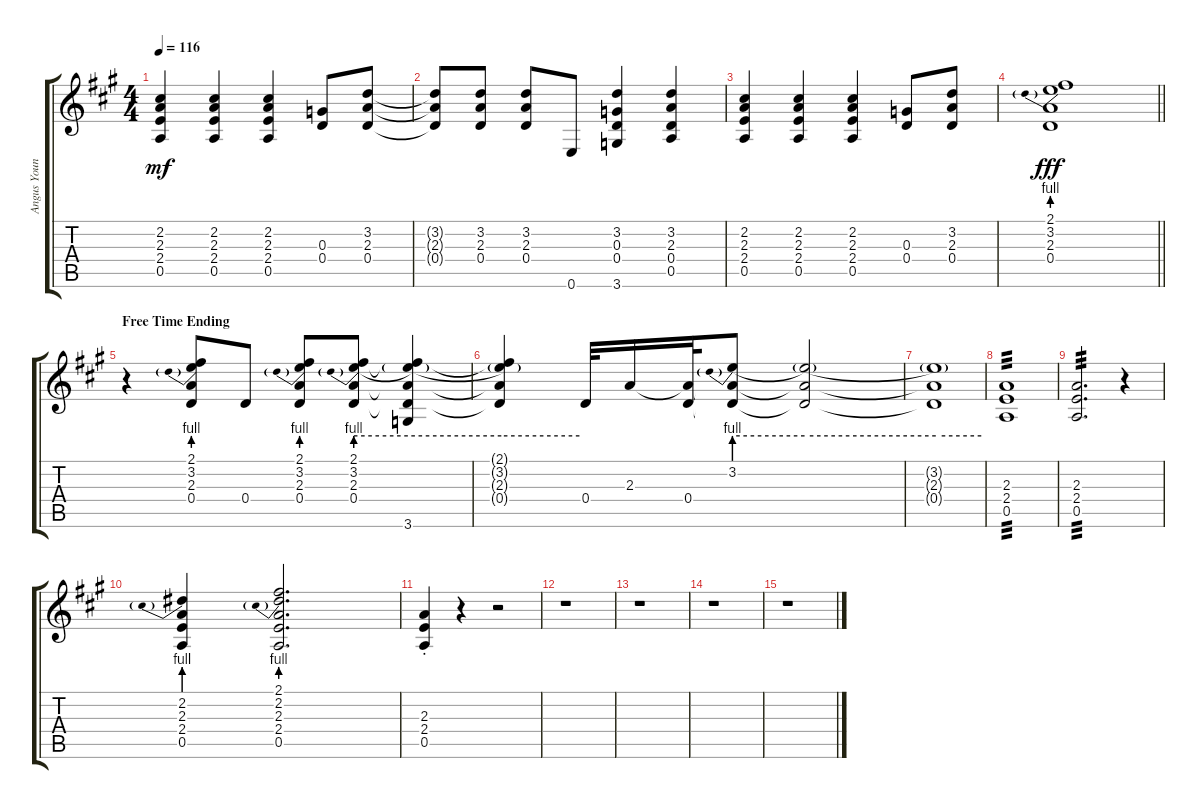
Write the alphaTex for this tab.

\track ("Angus Young" "Angus Youn") {instrument distortionguitar}
\staff {score tabs}
\tuning (E4 B3 G3 D3 A2 E2) {hide}
\ts (4 4)
\tempo 116
\clef g2
\ks a
(2.2 2.3 2.4 0.5).4{dy mf} (2.2 2.3 2.4 0.5).4 (2.2 2.3 2.4 0.5).4 (0.3 0.4).8 (3.2 2.3 0.4).8 |
(3.2{t} 2.3{t} 0.4{t}).8 (3.2 2.3 0.4).8 (3.2 2.3 0.4).8 0.6.8 (3.2 0.3 0.4 3.6).4 (3.2 2.3 0.4 0.5).4 |
(2.2 2.3 2.4 0.5).4 (2.2 2.3 2.4 0.5).4 (2.2 2.3 2.4 0.5).4 (0.3 0.4).8 (3.2 2.3 0.4).8 |
\barLineRight lightlight
(2.1 3.2{be (prebend 0 4 60 4)} 2.3 0.4).1{dy fff} |
\section ("" "Free Time Ending")
r.4 (2.1 3.2{be (prebend 0 4 60 4)} 2.3 0.4).8 0.4.8 (2.1 3.2{be (prebend 0 4 60 4)} 2.3 0.4).8 (2.1 3.2{be (prebend 0 4 60 4)} 2.3 0.4).8 (2.1{t} 3.2{be (hold 0 4 60 4) t} 2.3{t} 0.4{t} 3.6).4 |
(2.1{t} 3.2{be (hold 0 4 60 4) t} 2.3{t} 0.4{t}).4 0.4.32 2.3.16 (2.3{t} 0.4).32 (3.2{be (prebend 0 4 60 4)} 2.3{t} 0.4{t}).8 (3.2{be (hold 0 4 60 4) t} 2.3{t} 0.4{t}).2 |
(3.2{be (hold 0 4 60 4) t} 2.3{t} 0.4{t}).1 |
(2.3 2.4 0.5).1{tp 3} |
(2.3 2.4 0.5).2{d tp 3} r.4 |
(2.2{be (prebend 0 4 60 4)} 2.3 2.4 0.5).4 (2.1 2.2{be (prebend 0 4 60 4)} 2.3 2.4 0.5).2{d} |
(2.3{st} 2.4{st} 0.5{st}).4 r.4 r.2 |
r.1 |
r.1 |
r.1 |
r.1
